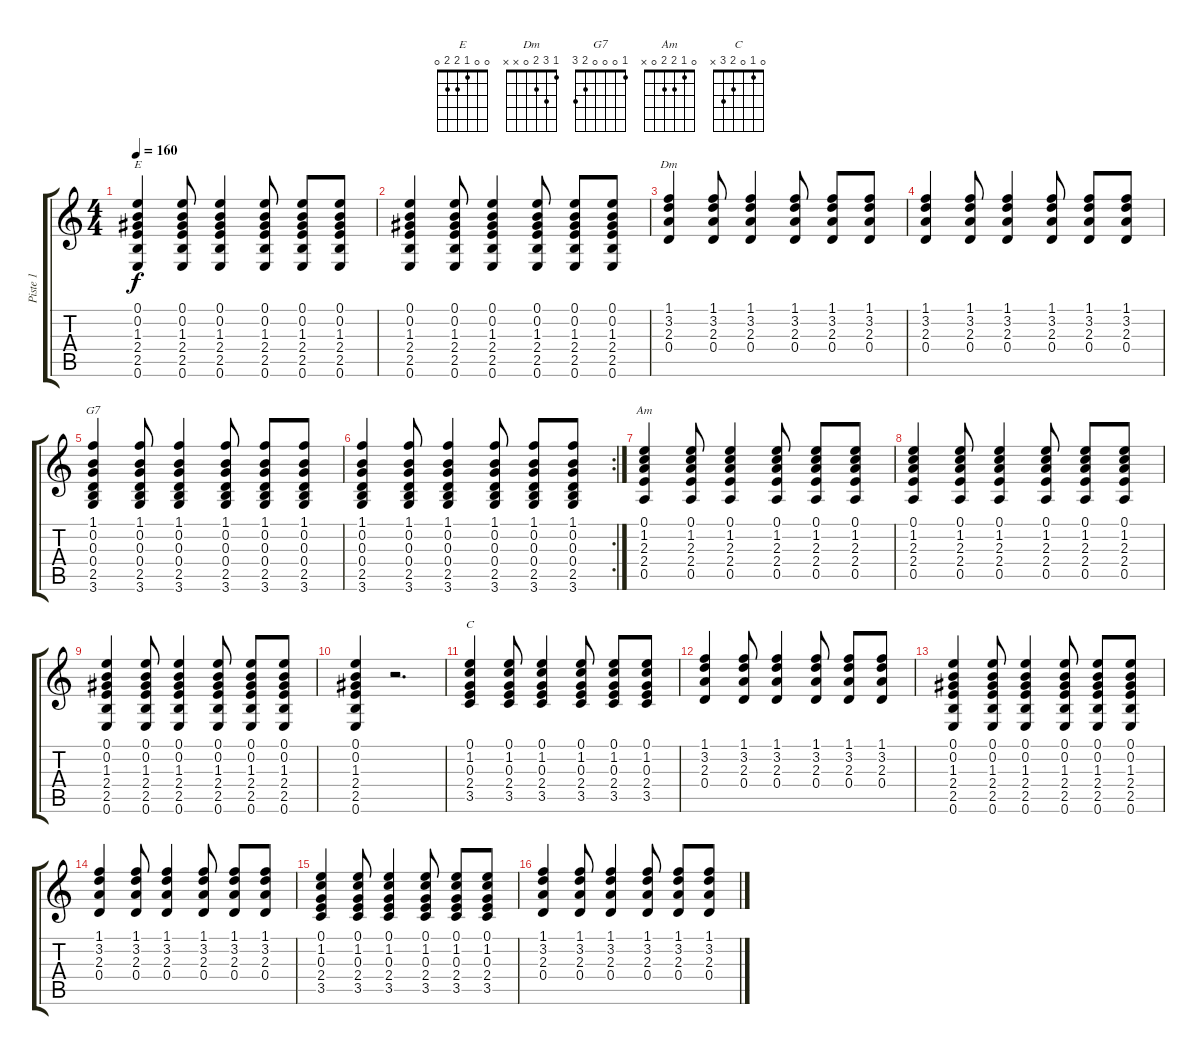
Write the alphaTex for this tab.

\track ("Piste 1" "Piste 1") {instrument acousticguitarsteel}
\staff {score tabs}
\tuning (E4 B3 G3 D3 A2 E2) {hide}
\chord ("E" 0 0 1 2 2 0)
\chord ("Dm" 1 3 2 0 x x)
\chord ("G7" 1 0 0 0 2 3)
\chord ("Am" 0 1 2 2 0 x)
\chord ("C" 0 1 0 2 3 x)
\ts (4 4)
\tempo 160
\clef g2
\ks c
(0.1 0.2 1.3 2.4 2.5 0.6).4{ch "E" dy f} (0.1 0.2 1.3 2.4 2.5 0.6).8 (0.1 0.2 1.3 2.4 2.5 0.6).4 (0.1 0.2 1.3 2.4 2.5 0.6).8 (0.1 0.2 1.3 2.4 2.5 0.6).8 (0.1 0.2 1.3 2.4 2.5 0.6).8 |
(0.1 0.2 1.3 2.4 2.5 0.6).4 (0.1 0.2 1.3 2.4 2.5 0.6).8 (0.1 0.2 1.3 2.4 2.5 0.6).4 (0.1 0.2 1.3 2.4 2.5 0.6).8 (0.1 0.2 1.3 2.4 2.5 0.6).8 (0.1 0.2 1.3 2.4 2.5 0.6).8 |
(1.1 3.2 2.3 0.4).4{ch "Dm"} (1.1 3.2 2.3 0.4).8 (1.1 3.2 2.3 0.4).4 (1.1 3.2 2.3 0.4).8 (1.1 3.2 2.3 0.4).8 (1.1 3.2 2.3 0.4).8 |
(1.1 3.2 2.3 0.4).4 (1.1 3.2 2.3 0.4).8 (1.1 3.2 2.3 0.4).4 (1.1 3.2 2.3 0.4).8 (1.1 3.2 2.3 0.4).8 (1.1 3.2 2.3 0.4).8 |
(1.1 0.2 0.3 0.4 2.5 3.6).4{ch "G7"} (1.1 0.2 0.3 0.4 2.5 3.6).8 (1.1 0.2 0.3 0.4 2.5 3.6).4 (1.1 0.2 0.3 0.4 2.5 3.6).8 (1.1 0.2 0.3 0.4 2.5 3.6).8 (1.1 0.2 0.3 0.4 2.5 3.6).8 |
\rc 2
(1.1 0.2 0.3 0.4 2.5 3.6).4 (1.1 0.2 0.3 0.4 2.5 3.6).8 (1.1 0.2 0.3 0.4 2.5 3.6).4 (1.1 0.2 0.3 0.4 2.5 3.6).8 (1.1 0.2 0.3 0.4 2.5 3.6).8 (1.1 0.2 0.3 0.4 2.5 3.6).8 |
(0.1 1.2 2.3 2.4 0.5).4{ch "Am"} (0.1 1.2 2.3 2.4 0.5).8 (0.1 1.2 2.3 2.4 0.5).4 (0.1 1.2 2.3 2.4 0.5).8 (0.1 1.2 2.3 2.4 0.5).8 (0.1 1.2 2.3 2.4 0.5).8 |
(0.1 1.2 2.3 2.4 0.5).4 (0.1 1.2 2.3 2.4 0.5).8 (0.1 1.2 2.3 2.4 0.5).4 (0.1 1.2 2.3 2.4 0.5).8 (0.1 1.2 2.3 2.4 0.5).8 (0.1 1.2 2.3 2.4 0.5).8 |
(0.1 0.2 1.3 2.4 2.5 0.6).4 (0.1 0.2 1.3 2.4 2.5 0.6).8 (0.1 0.2 1.3 2.4 2.5 0.6).4 (0.1 0.2 1.3 2.4 2.5 0.6).8 (0.1 0.2 1.3 2.4 2.5 0.6).8 (0.1 0.2 1.3 2.4 2.5 0.6).8 |
(0.1 0.2 1.3 2.4 2.5 0.6).4 r.2{d} |
(0.1 1.2 0.3 2.4 3.5).4{ch "C"} (0.1 1.2 0.3 2.4 3.5).8 (0.1 1.2 0.3 2.4 3.5).4 (0.1 1.2 0.3 2.4 3.5).8 (0.1 1.2 0.3 2.4 3.5).8 (0.1 1.2 0.3 2.4 3.5).8 |
(1.1 3.2 2.3 0.4).4 (1.1 3.2 2.3 0.4).8 (1.1 3.2 2.3 0.4).4 (1.1 3.2 2.3 0.4).8 (1.1 3.2 2.3 0.4).8 (1.1 3.2 2.3 0.4).8 |
(0.1 0.2 1.3 2.4 2.5 0.6).4 (0.1 0.2 1.3 2.4 2.5 0.6).8 (0.1 0.2 1.3 2.4 2.5 0.6).4 (0.1 0.2 1.3 2.4 2.5 0.6).8 (0.1 0.2 1.3 2.4 2.5 0.6).8 (0.1 0.2 1.3 2.4 2.5 0.6).8 |
(1.1 3.2 2.3 0.4).4 (1.1 3.2 2.3 0.4).8 (1.1 3.2 2.3 0.4).4 (1.1 3.2 2.3 0.4).8 (1.1 3.2 2.3 0.4).8 (1.1 3.2 2.3 0.4).8 |
(0.1 1.2 0.3 2.4 3.5).4 (0.1 1.2 0.3 2.4 3.5).8 (0.1 1.2 0.3 2.4 3.5).4 (0.1 1.2 0.3 2.4 3.5).8 (0.1 1.2 0.3 2.4 3.5).8 (0.1 1.2 0.3 2.4 3.5).8 |
(1.1 3.2 2.3 0.4).4 (1.1 3.2 2.3 0.4).8 (1.1 3.2 2.3 0.4).4 (1.1 3.2 2.3 0.4).8 (1.1 3.2 2.3 0.4).8 (1.1 3.2 2.3 0.4).8
